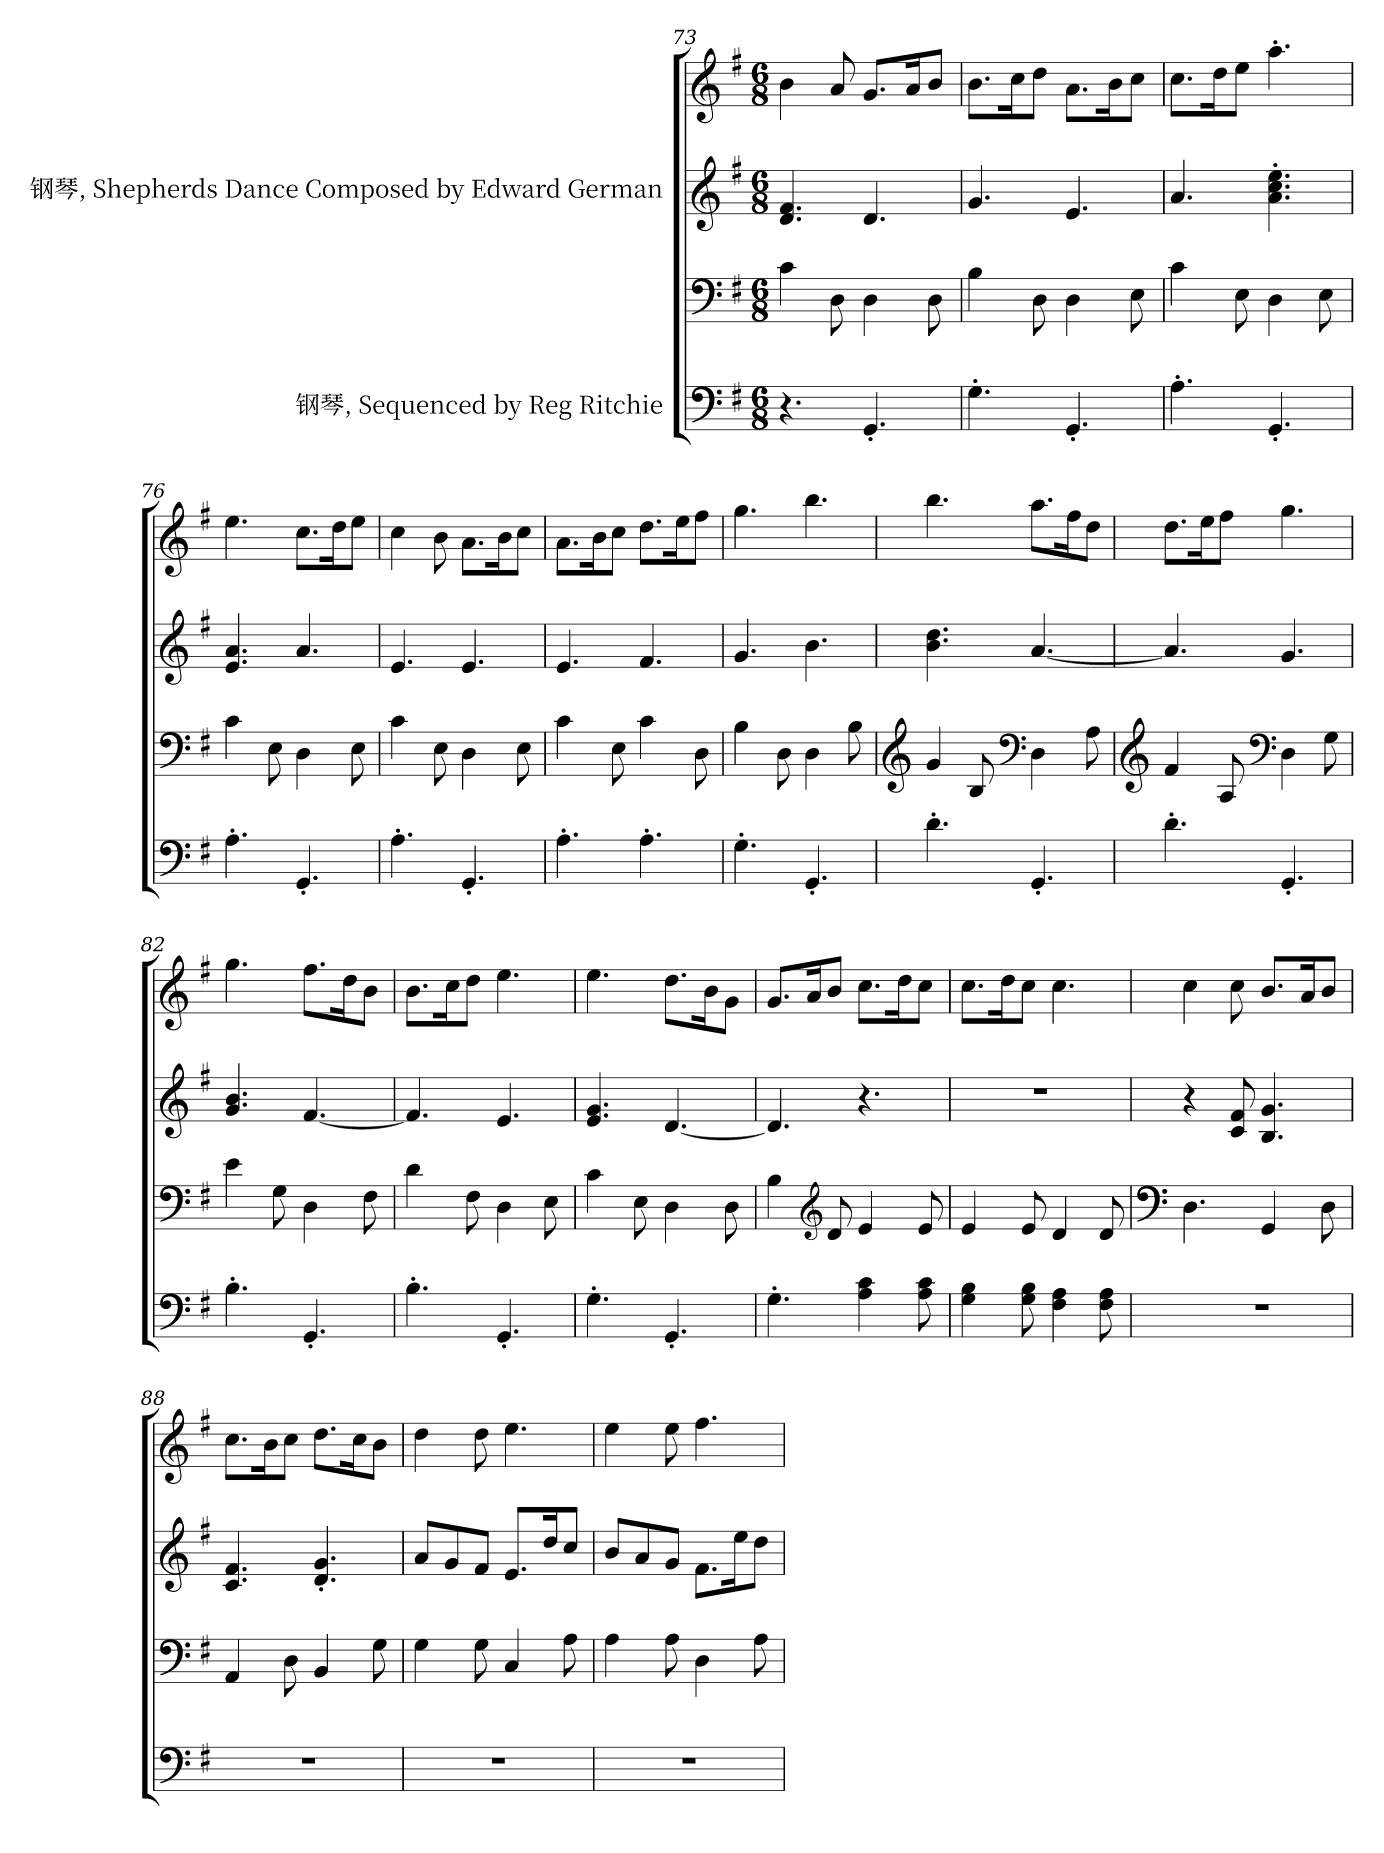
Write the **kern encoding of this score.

**kern	**kern	**kern	**kern
*part2	*part2	*part1	*part1
*staff4	*staff3	*staff2	*staff1
*I"钢琴, Sequenced by Reg Ritchie	*	*I"钢琴, Shepherds Dance Composed by Edward German	*
*clefF4	*clefF4	*clefG2	*clefG2
*k[f#]	*k[f#]	*k[f#]	*k[f#]
*M6/8	*M6/8	*M6/8	*M6/8
=73	=73	=73	=73
4.r	4c\	4.d/ 4.f#/	4b\
.	8D\	.	8a/
4.GG'/	4D\	4.d/	8.g/L
.	.	.	16a/K
.	8D\	.	8b/J
!!LO:LB:g=z
=74	=74	=74	=74
4.G'\	4B\	4.g/	8.b\L
.	.	.	16cc\K
.	8D\	.	8dd\J
4.GG'/	4D\	4.e/	8.a\L
.	.	.	16b\K
.	8E\	.	8cc\J
=75	=75	=75	=75
4.A'\	4c\	4.a/	8.cc\L
.	.	.	16dd\K
.	8E\	.	8ee\J
4.GG'/	4D\	4.a\' 4.cc\' 4.ee\'	4.aa'\
.	8E\	.	.
=76	=76	=76	=76
4.A'\	4c\	4.e/ 4.a/	4.ee\
.	8E\	.	.
4.GG'/	4D\	4.a/	8.cc\L
.	.	.	16dd\K
.	8E\	.	8ee\J
=77	=77	=77	=77
4.A'\	4c\	4.e/	4cc\
.	8E\	.	8b\
4.GG'/	4D\	4.e/	8.a\L
.	.	.	16b\K
.	8E\	.	8cc\J
=78	=78	=78	=78
4.A'\	4c\	4.e/	8.a\L
.	.	.	16b\K
.	8E\	.	8cc\J
4.A'\	4c\	4.f#/	8.dd\L
.	.	.	16ee\K
.	8D\	.	8ff#\J
=79	=79	=79	=79
4.G'\	4B\	4.g/	4.gg\
.	8D\	.	.
4.GG'/	4D\	4.b\	4.bb\
.	8B\	.	.
!!LO:LB:g=z
=80	=80	=80	=80
*	*clefG2	*	*
4.d'\	4g/	4.b\ 4.dd\	4.bb\
.	8B/	.	.
*	*clefF4	*	*
4.GG'/	4D\	[4.a/	8.aa\L
.	.	.	16ff#\K
.	8A\	.	8dd\J
=81	=81	=81	=81
*	*clefG2	*	*
4.d'\	4f#/	4.a/]	8.dd\L
.	.	.	16ee\K
.	8A/	.	8ff#\J
*	*clefF4	*	*
4.GG'/	4D\	4.g/	4.gg\
.	8G\	.	.
=82	=82	=82	=82
4.B'\	4e\	4.g/ 4.b/	4.gg\
.	8G\	.	.
4.GG'/	4D\	[4.f#/	8.ff#\L
.	.	.	16dd\K
.	8F#\	.	8b\J
=83	=83	=83	=83
4.B'\	4d\	4.f#/]	8.b\L
.	.	.	16cc\K
.	8F#\	.	8dd\J
4.GG'/	4D\	4.e/	4.ee\
.	8E\	.	.
=84	=84	=84	=84
4.G'\	4c\	4.e/ 4.g/	4.ee\
.	8E\	.	.
4.GG'/	4D\	[4.d/	8.dd\L
.	.	.	16b\K
.	8D\	.	8g\J
!!LO:PB:g=z
=85	=85	=85	=85
4.G'\	4B\	4.d/]	8.g/L
.	.	.	16a/K
*	*clefG2	*	*
.	8d/	.	8b/J
4A\ 4c\	4e/	4.r	8.cc\L
.	.	.	16dd\K
8A\ 8c\	8e/	.	8cc\J
=86	=86	=86	=86
4G\ 4B\	4e/	2.r	8.cc\L
.	.	.	16dd\K
8G\ 8B\	8e/	.	8cc\J
4F#\ 4A\	4d/	.	4.cc\
8F#\ 8A\	8d/	.	.
=87	=87	=87	=87
*	*clefF4	*	*
2.r	4.D\	4r	4cc\
.	.	8c/ 8f#/	8cc\
.	4GG/	4.B/ 4.g/	8.b/L
.	.	.	16a/K
.	8D\	.	8b/J
=88	=88	=88	=88
2.r	4AA/	4.c/ 4.f#/	8.cc\L
.	.	.	16b\K
.	8D\	.	8cc\J
.	4BB/	4.d/' 4.g/'	8.dd\L
.	.	.	16cc\K
.	8G\	.	8b\J
=89	=89	=89	=89
2.r	4G\	8a/L	4dd\
.	.	8g/	.
.	8G\	8f#/J	8dd\
.	4C/	8.e/L	4.ee\
.	.	16dd/K	.
.	8A\	8cc/J	.
!!LO:LB:g=z
=90	=90	=90	=90
2.r	4A\	8b/L	4ee\
.	.	8a/	.
.	8A\	8g/J	8ee\
.	4D\	8.f#\L	4.ff#\
.	.	16ee\K	.
.	8A\	8dd\J	.
=	=	=	=
*-	*-	*-	*-
